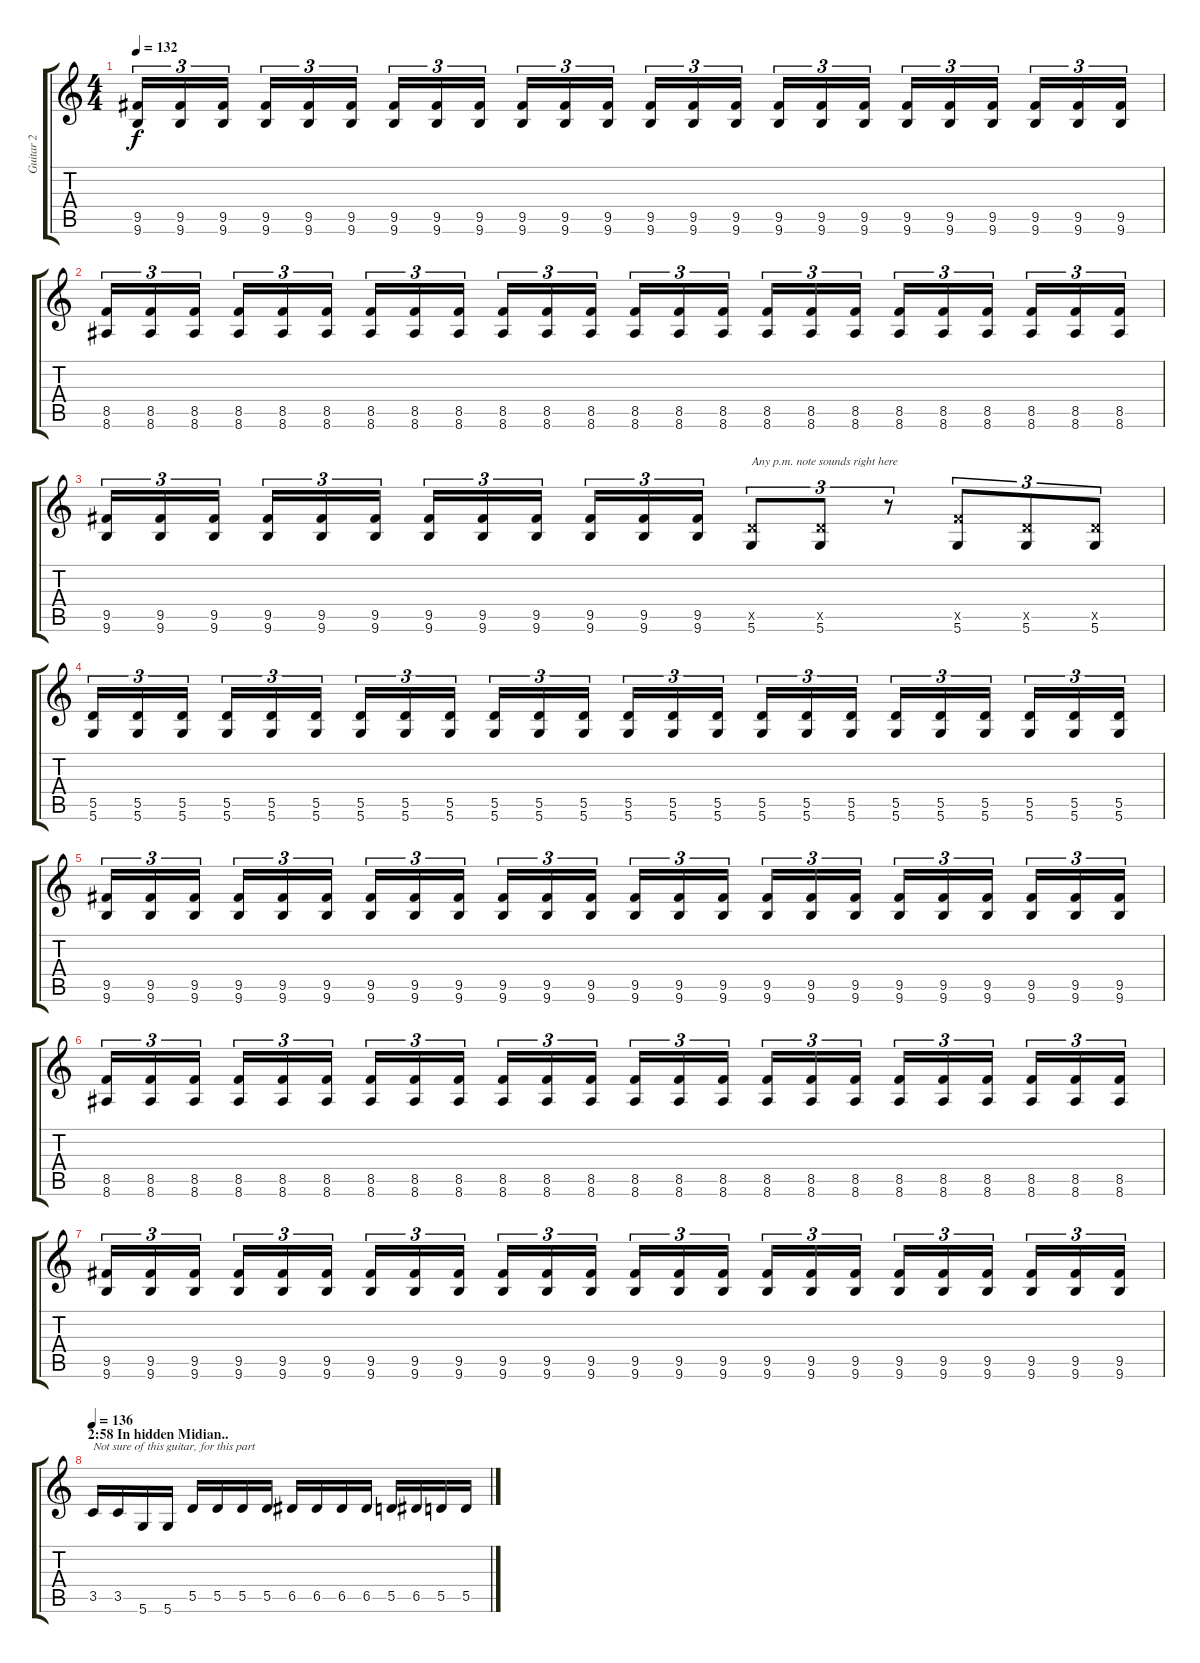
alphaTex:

\track ("Guitar 2" "Guitar 2") {instrument distortionguitar}
\staff {score tabs}
\tuning (E4 B3 G3 D3 A2 D2) {hide}
\ts (4 4)
\tempo 132
\clef g2
\ks c
(9.5 9.6).16{tu (3 2) dy f} (9.5 9.6).16{tu (3 2)} (9.5 9.6).16{tu (3 2)} (9.5 9.6).16{tu (3 2)} (9.5 9.6).16{tu (3 2)} (9.5 9.6).16{tu (3 2)} (9.5 9.6).16{tu (3 2)} (9.5 9.6).16{tu (3 2)} (9.5 9.6).16{tu (3 2)} (9.5 9.6).16{tu (3 2)} (9.5 9.6).16{tu (3 2)} (9.5 9.6).16{tu (3 2)} (9.5 9.6).16{tu (3 2)} (9.5 9.6).16{tu (3 2)} (9.5 9.6).16{tu (3 2)} (9.5 9.6).16{tu (3 2)} (9.5 9.6).16{tu (3 2)} (9.5 9.6).16{tu (3 2)} (9.5 9.6).16{tu (3 2)} (9.5 9.6).16{tu (3 2)} (9.5 9.6).16{tu (3 2)} (9.5 9.6).16{tu (3 2)} (9.5 9.6).16{tu (3 2)} (9.5 9.6).16{tu (3 2)} |
(8.5 8.6).16{tu (3 2)} (8.5 8.6).16{tu (3 2)} (8.5 8.6).16{tu (3 2)} (8.5 8.6).16{tu (3 2)} (8.5 8.6).16{tu (3 2)} (8.5 8.6).16{tu (3 2)} (8.5 8.6).16{tu (3 2)} (8.5 8.6).16{tu (3 2)} (8.5 8.6).16{tu (3 2)} (8.5 8.6).16{tu (3 2)} (8.5 8.6).16{tu (3 2)} (8.5 8.6).16{tu (3 2)} (8.5 8.6).16{tu (3 2)} (8.5 8.6).16{tu (3 2)} (8.5 8.6).16{tu (3 2)} (8.5 8.6).16{tu (3 2)} (8.5 8.6).16{tu (3 2)} (8.5 8.6).16{tu (3 2)} (8.5 8.6).16{tu (3 2)} (8.5 8.6).16{tu (3 2)} (8.5 8.6).16{tu (3 2)} (8.5 8.6).16{tu (3 2)} (8.5 8.6).16{tu (3 2)} (8.5 8.6).16{tu (3 2)} |
(9.5 9.6).16{tu (3 2)} (9.5 9.6).16{tu (3 2)} (9.5 9.6).16{tu (3 2)} (9.5 9.6).16{tu (3 2)} (9.5 9.6).16{tu (3 2)} (9.5 9.6).16{tu (3 2)} (9.5 9.6).16{tu (3 2)} (9.5 9.6).16{tu (3 2)} (9.5 9.6).16{tu (3 2)} (9.5 9.6).16{tu (3 2)} (9.5 9.6).16{tu (3 2)} (9.5 9.6).16{tu (3 2)} (5.5{x} 5.6).8{tu (3 2) txt "Any p.m. note sounds right here"} (5.5{x} 5.6).8{tu (3 2)} r.8{tu (3 2)} (9.5{x} 5.6).8{tu (3 2)} (5.5{x} 5.6).8{tu (3 2)} (5.5{x} 5.6).8{tu (3 2)} |
(5.5 5.6).16{tu (3 2)} (5.5 5.6).16{tu (3 2)} (5.5 5.6).16{tu (3 2)} (5.5 5.6).16{tu (3 2)} (5.5 5.6).16{tu (3 2)} (5.5 5.6).16{tu (3 2)} (5.5 5.6).16{tu (3 2)} (5.5 5.6).16{tu (3 2)} (5.5 5.6).16{tu (3 2)} (5.5 5.6).16{tu (3 2)} (5.5 5.6).16{tu (3 2)} (5.5 5.6).16{tu (3 2)} (5.5 5.6).16{tu (3 2)} (5.5 5.6).16{tu (3 2)} (5.5 5.6).16{tu (3 2)} (5.5 5.6).16{tu (3 2)} (5.5 5.6).16{tu (3 2)} (5.5 5.6).16{tu (3 2)} (5.5 5.6).16{tu (3 2)} (5.5 5.6).16{tu (3 2)} (5.5 5.6).16{tu (3 2)} (5.5 5.6).16{tu (3 2)} (5.5 5.6).16{tu (3 2)} (5.5 5.6).16{tu (3 2)} |
(9.5 9.6).16{tu (3 2)} (9.5 9.6).16{tu (3 2)} (9.5 9.6).16{tu (3 2)} (9.5 9.6).16{tu (3 2)} (9.5 9.6).16{tu (3 2)} (9.5 9.6).16{tu (3 2)} (9.5 9.6).16{tu (3 2)} (9.5 9.6).16{tu (3 2)} (9.5 9.6).16{tu (3 2)} (9.5 9.6).16{tu (3 2)} (9.5 9.6).16{tu (3 2)} (9.5 9.6).16{tu (3 2)} (9.5 9.6).16{tu (3 2)} (9.5 9.6).16{tu (3 2)} (9.5 9.6).16{tu (3 2)} (9.5 9.6).16{tu (3 2)} (9.5 9.6).16{tu (3 2)} (9.5 9.6).16{tu (3 2)} (9.5 9.6).16{tu (3 2)} (9.5 9.6).16{tu (3 2)} (9.5 9.6).16{tu (3 2)} (9.5 9.6).16{tu (3 2)} (9.5 9.6).16{tu (3 2)} (9.5 9.6).16{tu (3 2)} |
(8.5 8.6).16{tu (3 2)} (8.5 8.6).16{tu (3 2)} (8.5 8.6).16{tu (3 2)} (8.5 8.6).16{tu (3 2)} (8.5 8.6).16{tu (3 2)} (8.5 8.6).16{tu (3 2)} (8.5 8.6).16{tu (3 2)} (8.5 8.6).16{tu (3 2)} (8.5 8.6).16{tu (3 2)} (8.5 8.6).16{tu (3 2)} (8.5 8.6).16{tu (3 2)} (8.5 8.6).16{tu (3 2)} (8.5 8.6).16{tu (3 2)} (8.5 8.6).16{tu (3 2)} (8.5 8.6).16{tu (3 2)} (8.5 8.6).16{tu (3 2)} (8.5 8.6).16{tu (3 2)} (8.5 8.6).16{tu (3 2)} (8.5 8.6).16{tu (3 2)} (8.5 8.6).16{tu (3 2)} (8.5 8.6).16{tu (3 2)} (8.5 8.6).16{tu (3 2)} (8.5 8.6).16{tu (3 2)} (8.5 8.6).16{tu (3 2)} |
(9.5 9.6).16{tu (3 2)} (9.5 9.6).16{tu (3 2)} (9.5 9.6).16{tu (3 2)} (9.5 9.6).16{tu (3 2)} (9.5 9.6).16{tu (3 2)} (9.5 9.6).16{tu (3 2)} (9.5 9.6).16{tu (3 2)} (9.5 9.6).16{tu (3 2)} (9.5 9.6).16{tu (3 2)} (9.5 9.6).16{tu (3 2)} (9.5 9.6).16{tu (3 2)} (9.5 9.6).16{tu (3 2)} (9.5 9.6).16{tu (3 2)} (9.5 9.6).16{tu (3 2)} (9.5 9.6).16{tu (3 2)} (9.5 9.6).16{tu (3 2)} (9.5 9.6).16{tu (3 2)} (9.5 9.6).16{tu (3 2)} (9.5 9.6).16{tu (3 2)} (9.5 9.6).16{tu (3 2)} (9.5 9.6).16{tu (3 2)} (9.5 9.6).16{tu (3 2)} (9.5 9.6).16{tu (3 2)} (9.5 9.6).16{tu (3 2)} |
\section ("" "2:58 In hidden Midian..")
\tempo 136
3.5.16{txt "Not sure of this guitar, for this part" volume 13} 3.5.16 5.6.16 5.6.16 5.5.16 5.5.16 5.5.16 5.5.16 6.5.16 6.5.16 6.5.16 6.5.16 5.5.16 6.5.16 5.5.16 5.5.16
